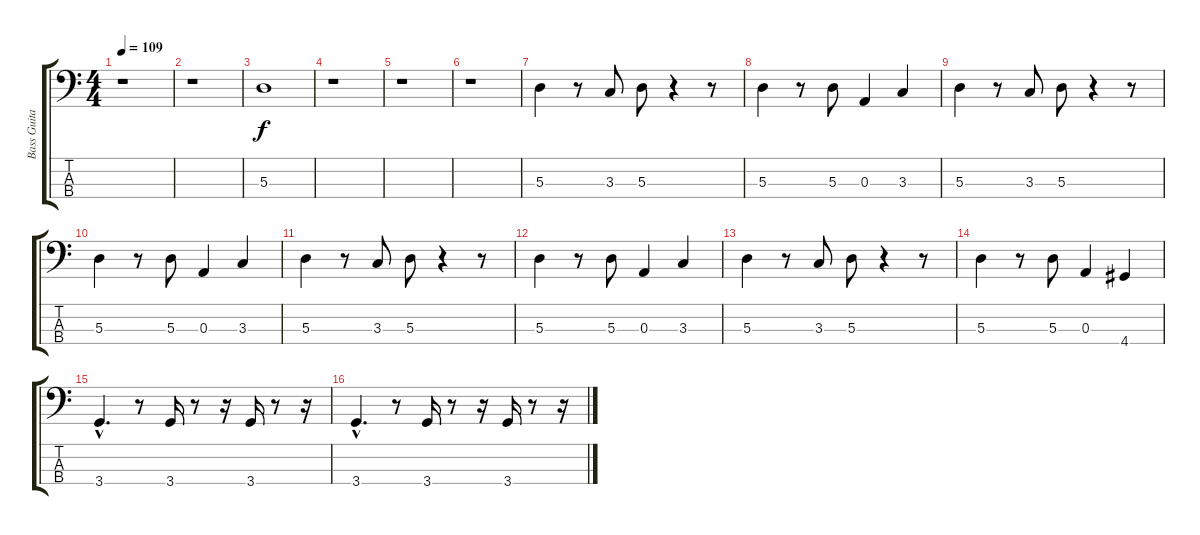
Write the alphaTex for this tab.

\track ("Bass Guitar" "Bass Guita") {instrument electricbasspick}
\staff {score tabs}
\tuning (G2 D2 A1 E1) {hide}
\ts (4 4)
\tempo 109
\clef f4
\ks c
r.1{dy f instrument electricbasspick} |
r.1 |
5.3.1 |
r.1 |
r.1 |
r.1 |
5.3.4 r.8 3.3.8 5.3.8 r.4 r.8 |
5.3.4 r.8 5.3.8 0.3.4 3.3.4 |
5.3.4 r.8 3.3.8 5.3.8 r.4 r.8 |
5.3.4 r.8 5.3.8 0.3.4 3.3.4 |
5.3.4 r.8 3.3.8 5.3.8 r.4 r.8 |
5.3.4 r.8 5.3.8 0.3.4 3.3.4 |
5.3.4 r.8 3.3.8 5.3.8 r.4 r.8 |
5.3.4 r.8 5.3.8 0.3.4 4.4.4 |
3.4{hac}.4{d} r.8 3.4.16 r.8 r.16 3.4.16 r.8 r.16 |
3.4{hac}.4{d} r.8 3.4.16 r.8 r.16 3.4.16 r.8 r.16
